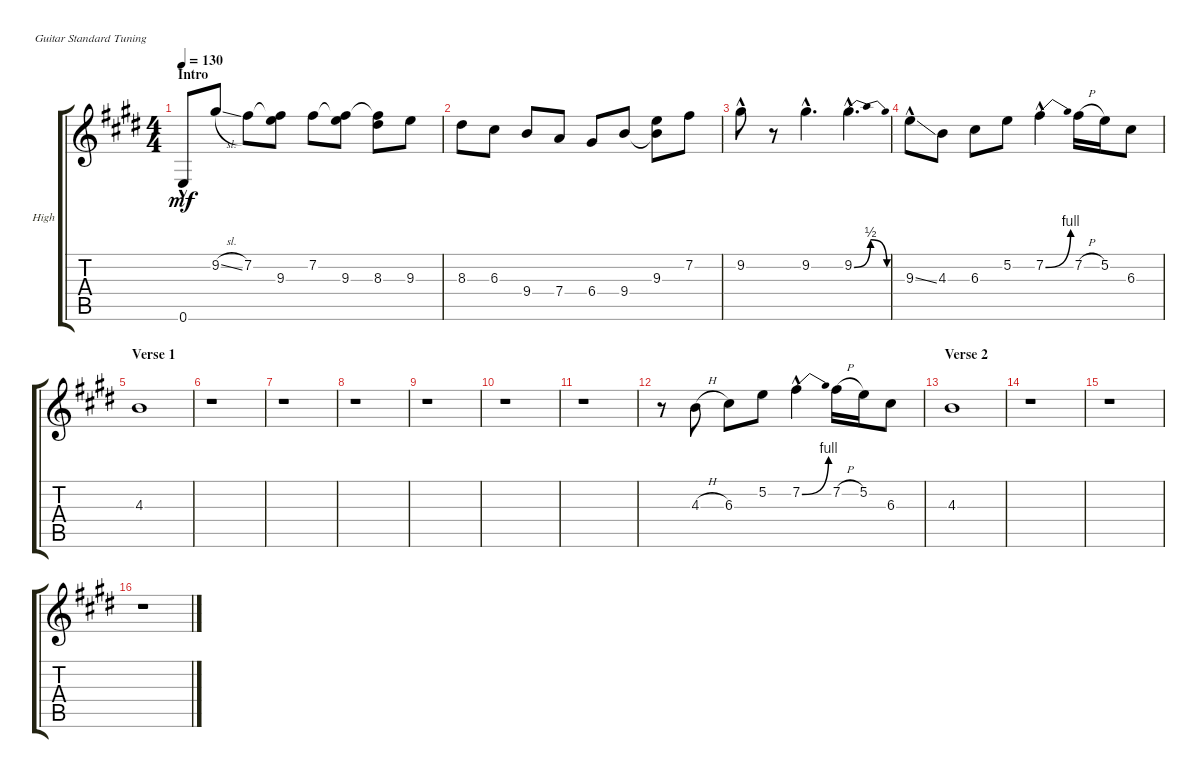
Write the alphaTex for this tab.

\defaultSystemsLayout 4
\bracketExtendMode groupsimilarinstruments
\firstSystemTrackNameOrientation horizontal
\otherSystemsTrackNameOrientation horizontal
\chordDiagramsInScore
\track ("High Lead" "High") {instrument electricguitarclean}
\staff {score tabs}
\tuning (E4 B3 G3 D3 A2 E2)
\ts (4 4)
\section ("" "Intro")
\tempo 130
\clef g2
\scale
0.366443
\ks e
0.6{hac}.8{dy mf instrument electricguitarclean} 9.2{sl}.8 7.2.8 (9.3 7.2{t}).8 7.2.8 (9.3 7.2{t}).8 (8.3 7.2{t}).8 9.3.8 |
\scale
0.237584 8.3.8 6.3.8 9.4.8 7.4.8 6.4.8 9.4.8 (9.3 9.4{t}).8 7.2.8 |
\scale
0.161074 9.2{hac}.8 r.8 9.2{hac}.4{d} 9.2{be (bendrelease 9 0 18 2 22.8 2 30.599999999999998 0) hac}.4{d} |
\scale
0.234899 9.3{ss hac}.8 4.3.8 6.3.8 5.2.8 7.2{be (bend 0 0 30 4) hac}.4 7.2{h}.16 5.2.16 6.3.8 |
\section ("" "Verse 1")
\scale
0.25 4.3.1 |
\scale
0.25 r.1 |
\scale
0.25 r.1 |
\scale
0.25 r.1 |
\scale
0.170391 r.1 |
\scale
0.170391 r.1 |
\scale
0.170391 r.1 |
\scale
0.488827 r.8 4.3{h}.8 6.3.8 5.2.8 7.2{be (bend 0 0 29.4 4) hac}.4 7.2{h}.16 5.2.16 6.3.8 |
\section ("" "Verse 2")
\scale
0.25 4.3.1 |
\scale
0.25 r.1 |
\scale
0.25 r.1 |
\scale
0.25 r.1
